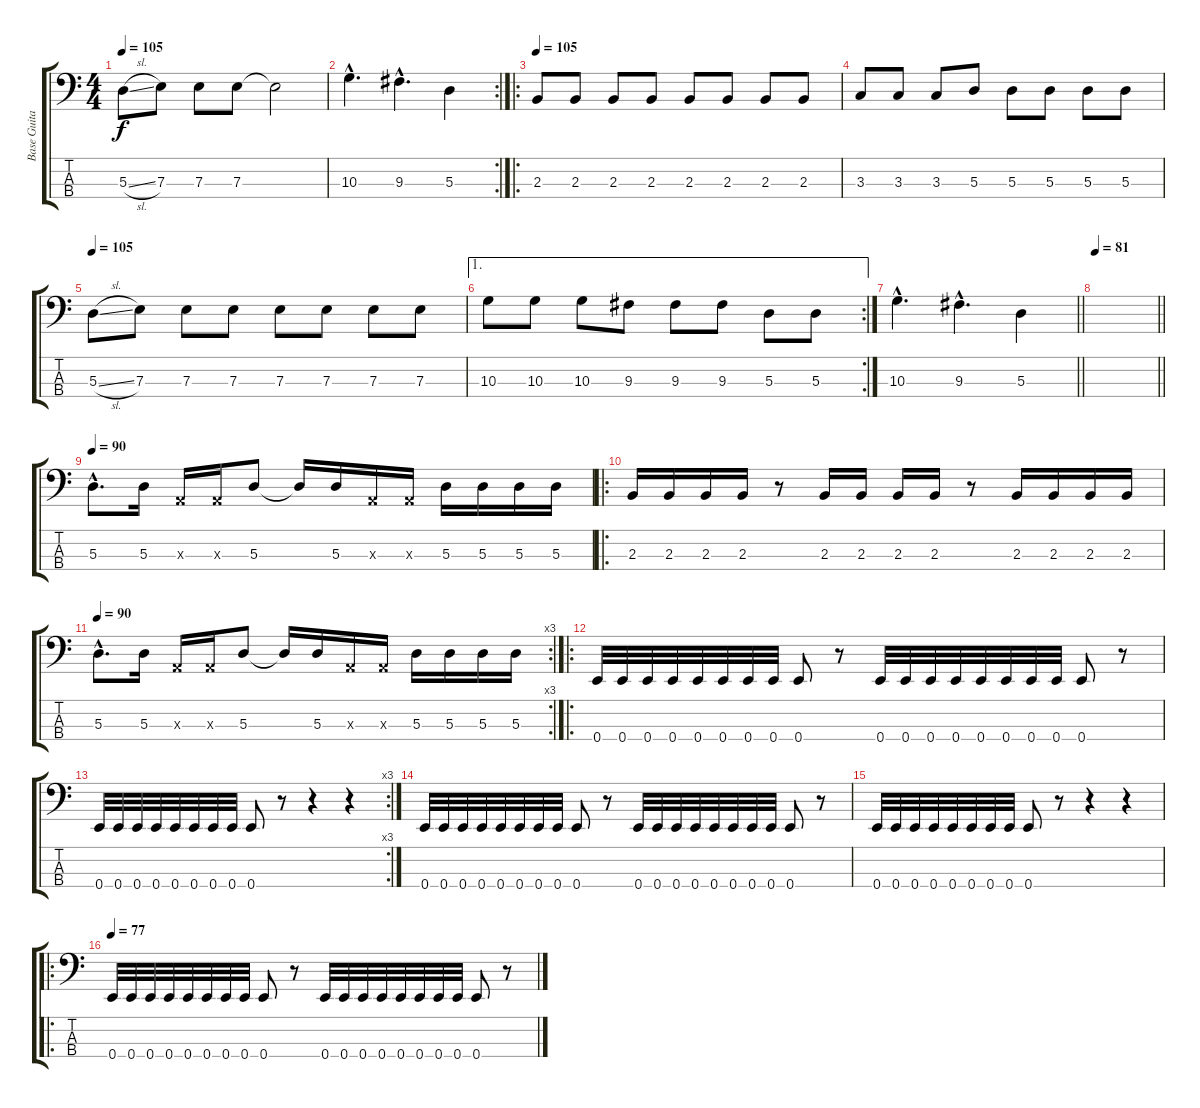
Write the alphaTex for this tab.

\track ("Base Guitar" "Base Guita") {instrument electricbassfinger}
\staff {score tabs}
\tuning (G2 D2 A1 E1) {hide}
\ts (4 4)
\tempo 105
\clef f4
\ks c
5.3{sl}.8{dy f} 7.3.8 7.3.8 7.3.8 7.3{t}.2 |
\rc 2
10.3{hac}.4{d} 9.3{hac}.4{d} 5.3.4 |
\ro
\tempo 105
2.3.8 2.3.8 2.3.8 2.3.8 2.3.8 2.3.8 2.3.8 2.3.8 |
3.3.8 3.3.8 3.3.8 5.3.8 5.3.8 5.3.8 5.3.8 5.3.8 |
\tempo 105
5.3{sl}.8 7.3.8 7.3.8 7.3.8 7.3.8 7.3.8 7.3.8 7.3.8 |
\ae 1
\rc 2
10.3.8 10.3.8 10.3.8 9.3.8 9.3.8 9.3.8 5.3.8 5.3.8 |
\barLineRight lightlight
10.3{hac}.4{d} 9.3{hac}.4{d} 5.3.4 |
\tempo 81
\barLineRight lightlight
|
\tempo 90
5.3{hac}.8{d} 5.3.16 0.3{x}.16 0.3{x}.16 5.3.8 5.3{t}.16 5.3.16 0.3{x}.16 0.3{x}.16 5.3.16 5.3.16 5.3.16 5.3.16 |
\ro
2.3.16 2.3.16 2.3.16 2.3.16 r.8 2.3.16 2.3.16 2.3.16 2.3.16 r.8 2.3.16 2.3.16 2.3.16 2.3.16 |
\rc 3
\tempo 90
5.3{hac}.8{d} 5.3.16 0.3{x}.16 0.3{x}.16 5.3.8 5.3{t}.16 5.3.16 0.3{x}.16 0.3{x}.16 5.3.16 5.3.16 5.3.16 5.3.16 |
\ro
0.4.32 0.4.32 0.4.32 0.4.32 0.4.32 0.4.32 0.4.32 0.4.32 0.4.8 r.8 0.4.32 0.4.32 0.4.32 0.4.32 0.4.32 0.4.32 0.4.32 0.4.32 0.4.8 r.8 |
\rc 3
0.4.32 0.4.32 0.4.32 0.4.32 0.4.32 0.4.32 0.4.32 0.4.32 0.4.8 r.8 r.4 r.4 |
0.4.32 0.4.32 0.4.32 0.4.32 0.4.32 0.4.32 0.4.32 0.4.32 0.4.8 r.8 0.4.32 0.4.32 0.4.32 0.4.32 0.4.32 0.4.32 0.4.32 0.4.32 0.4.8 r.8 |
0.4.32 0.4.32 0.4.32 0.4.32 0.4.32 0.4.32 0.4.32 0.4.32 0.4.8 r.8 r.4 r.4 |
\ro
\tempo 77
0.4.32 0.4.32 0.4.32 0.4.32 0.4.32 0.4.32 0.4.32 0.4.32 0.4.8 r.8 0.4.32 0.4.32 0.4.32 0.4.32 0.4.32 0.4.32 0.4.32 0.4.32 0.4.8 r.8
